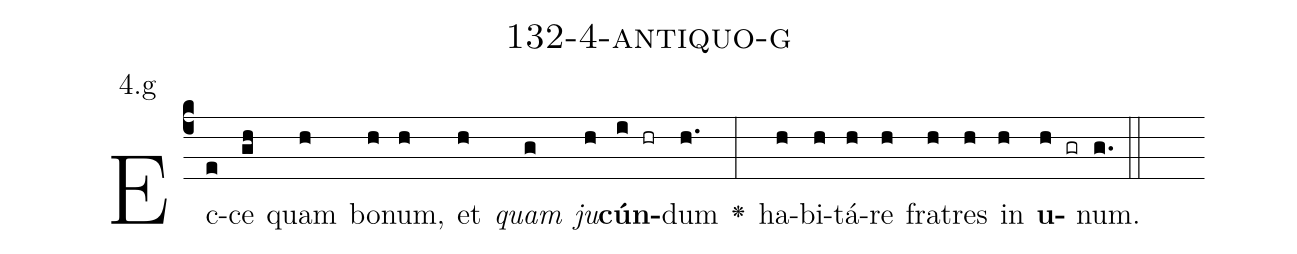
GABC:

name: 132-4-antiquo-g;
annotation: 4.g;
%%
(c4)Ec(e)ce(gh) quam(h) bo(h)num,(h) et(h) <i>quam</i>(g) <i>ju</i>(h)<b>cún</b>(i hr)dum(h.) <v>\greheightstar</v>(:) ha(h)bi(h)tá(h)re(h) fra(h)tres(h) in(h) <b>u</b>(h gr)num.(g.) (::)


%E(h) u(h) o(h) u(h) a(h) e.(g.) (::)
